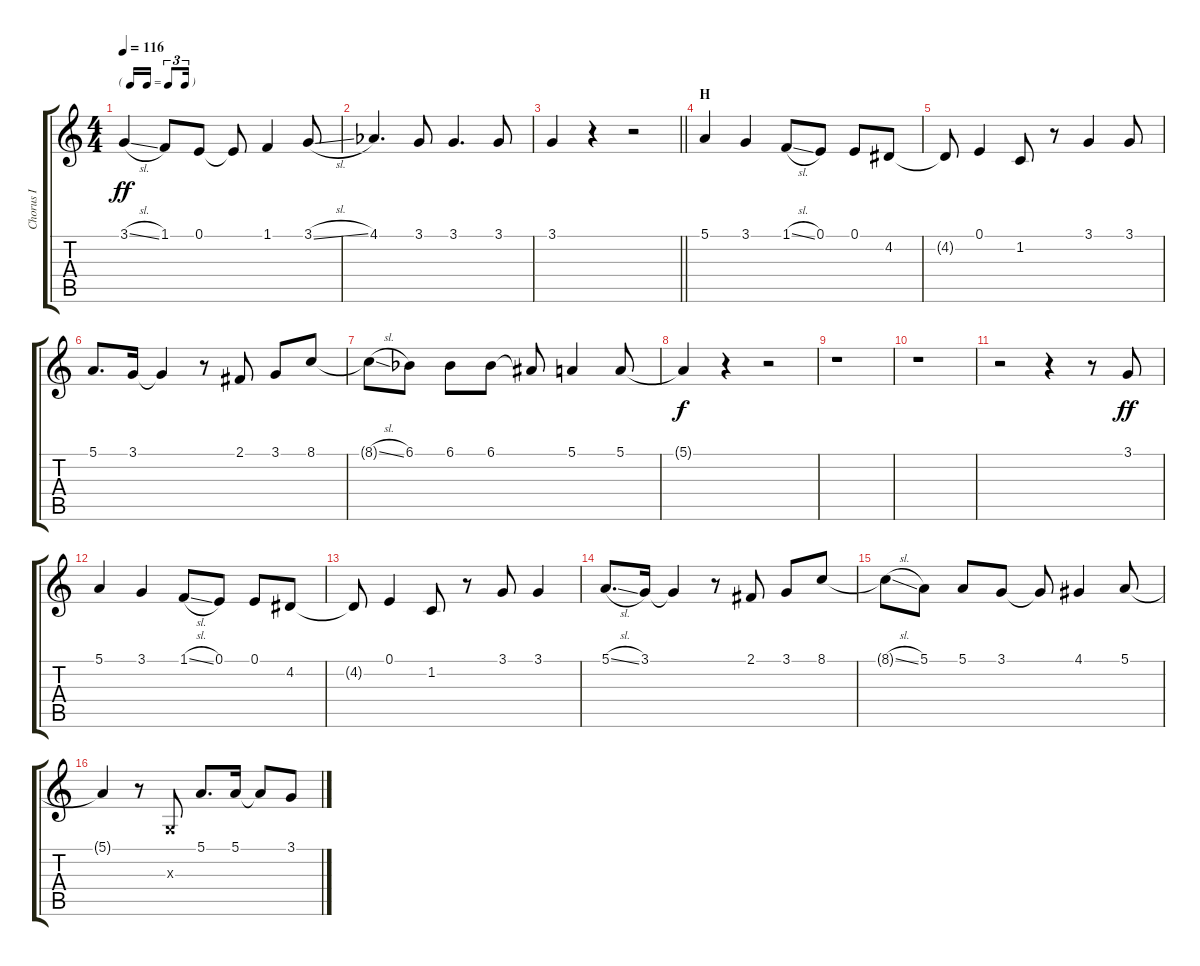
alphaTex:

\track ("Chorus I" "Chorus I") {instrument voiceoohs}
\staff {score tabs}
\tuning (E4 B3 G3 D3 A2 E2) {hide}
\ts (4 4)
\tf triplet16th
\tempo 116
\clef g2
\ks c
3.1{sl t}.4{dy ff} 1.1.8 0.1.8 0.1{t}.8 1.1.4 3.1{sl}.8 |
4.1{acc b}.4{d} 3.1.8 3.1.4{d} 3.1.8 |
\barLineRight lightlight
3.1.4 r.4 r.2 |
\section ("" "H")
5.1.4 3.1.4 1.1{sl}.8 0.1.8 0.1.8 4.2.8 |
4.2{t}.8 0.1.4 1.2.8 r.8 3.1.4 3.1.8 |
5.1.8{d} 3.1.16 3.1{t}.4 r.8 2.1.8 3.1.8 8.1.8 |
8.1{sl t}.8 6.1{acc b}.8 6.1{acc b}.8 6.1{acc b}.8 6.1{t}.8 5.1.4 5.1.8 |
5.1{t}.4{dy f} r.4 r.2 |
r.1 |
r.1 |
r.2 r.4 r.8 3.1.8{dy ff} |
5.1.4 3.1.4 1.1{sl}.8 0.1.8 0.1.8 4.2.8 |
4.2{t}.8 0.1.4 1.2.8 r.8 3.1.8 3.1.4 |
5.1{sl}.8{d} 3.1.16 3.1{t}.4 r.8 2.1.8 3.1.8 8.1.8 |
8.1{sl t}.8 5.1.8 5.1.8 3.1.8 3.1{t}.8 4.1.4 5.1.8 |
5.1{t}.4 r.8 0.3{x}.8 5.1.8{d} 5.1.16 5.1{t}.8 3.1.8
